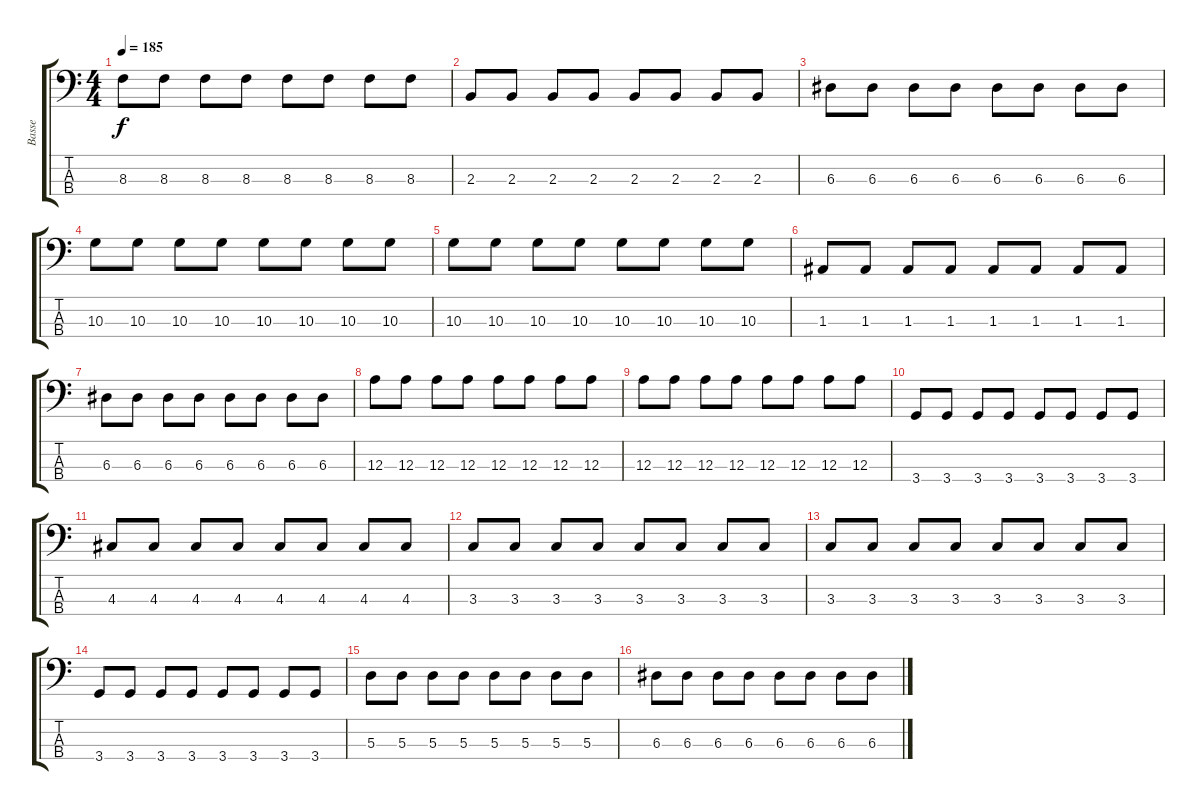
\track ("Basse" "Basse") {instrument electricbassfinger}
\staff {score tabs}
\tuning (G2 D2 A1 E1) {hide}
\ts (4 4)
\tempo 185
\clef f4
\ks c
8.3.8{dy f} 8.3.8 8.3.8 8.3.8 8.3.8 8.3.8 8.3.8 8.3.8 |
2.3.8 2.3.8 2.3.8 2.3.8 2.3.8 2.3.8 2.3.8 2.3.8 |
6.3.8 6.3.8 6.3.8 6.3.8 6.3.8 6.3.8 6.3.8 6.3.8 |
10.3.8 10.3.8 10.3.8 10.3.8 10.3.8 10.3.8 10.3.8 10.3.8 |
10.3.8 10.3.8 10.3.8 10.3.8 10.3.8 10.3.8 10.3.8 10.3.8 |
1.3.8 1.3.8 1.3.8 1.3.8 1.3.8 1.3.8 1.3.8 1.3.8 |
6.3.8 6.3.8 6.3.8 6.3.8 6.3.8 6.3.8 6.3.8 6.3.8 |
12.3.8 12.3.8 12.3.8 12.3.8 12.3.8 12.3.8 12.3.8 12.3.8 |
12.3.8 12.3.8 12.3.8 12.3.8 12.3.8 12.3.8 12.3.8 12.3.8 |
3.4.8 3.4.8 3.4.8 3.4.8 3.4.8 3.4.8 3.4.8 3.4.8 |
4.3.8 4.3.8 4.3.8 4.3.8 4.3.8 4.3.8 4.3.8 4.3.8 |
3.3.8 3.3.8 3.3.8 3.3.8 3.3.8 3.3.8 3.3.8 3.3.8 |
3.3.8 3.3.8 3.3.8 3.3.8 3.3.8 3.3.8 3.3.8 3.3.8 |
3.4.8 3.4.8 3.4.8 3.4.8 3.4.8 3.4.8 3.4.8 3.4.8 |
5.3.8 5.3.8 5.3.8 5.3.8 5.3.8 5.3.8 5.3.8 5.3.8 |
6.3.8 6.3.8 6.3.8 6.3.8 6.3.8 6.3.8 6.3.8 6.3.8
